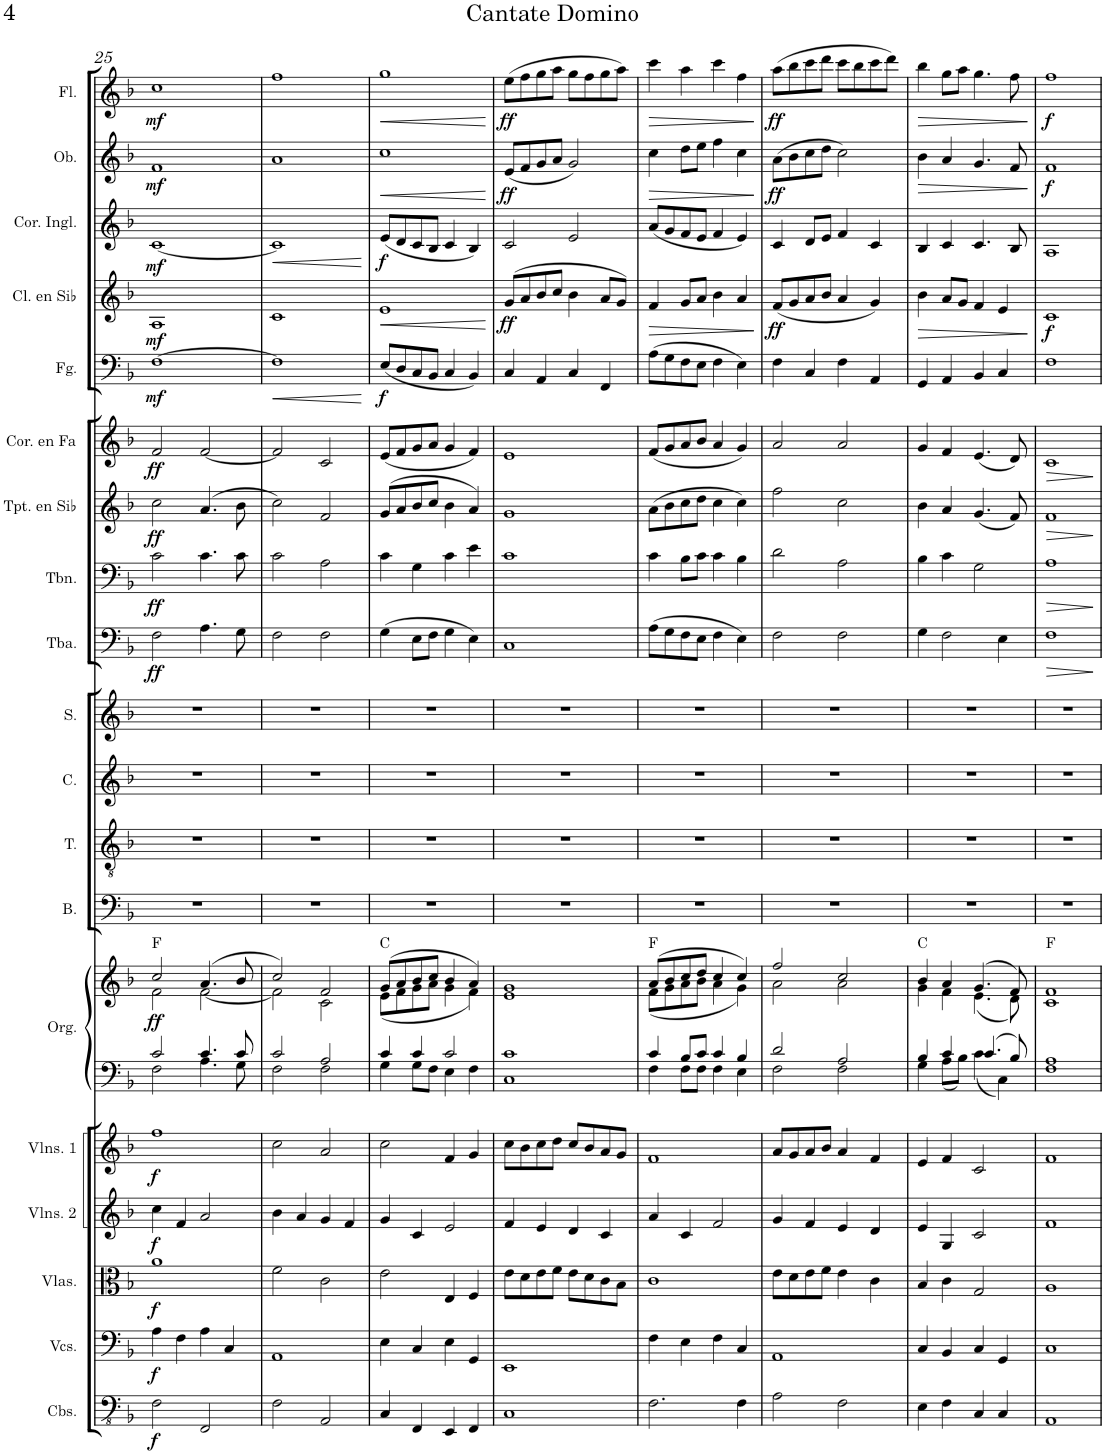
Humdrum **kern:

**kern	**dynam	**kern	**dynam	**kern	**dynam	**kern	**dynam	**kern	**dynam	**kern	**kern	**dynam	**harte	**kern	**kern	**kern	**kern	**kern	**dynam	**kern	**dynam	**kern	**dynam	**kern	**dynam	**kern	**dynam	**kern	**dynam	**kern	**dynam	**kern	**dynam	**kern	**dynam
*part19	*part19	*part18	*part18	*part17	*part17	*part16	*part16	*part15	*part15	*part14	*part14	*part14	*part14	*part13	*part12	*part11	*part10	*part9	*part9	*part8	*part8	*part7	*part7	*part6	*part6	*part5	*part5	*part4	*part4	*part3	*part3	*part2	*part2	*part1	*part1
*staff20	*staff20	*staff19	*staff19	*staff18	*staff18	*staff17	*staff17	*staff16	*staff16	*staff15	*staff14	*staff14/15	*	*staff13	*staff12	*staff11	*staff10	*staff9	*staff9	*staff8	*staff8	*staff7	*staff7	*staff6	*staff6	*staff5	*staff5	*staff4	*staff4	*staff3	*staff3	*staff2	*staff2	*staff1	*staff1
*I"Contrabajos	*	*I"Violonchelos	*	*I"Violas	*	*I"Violines 2	*	*I"Violines 1	*	*I"Órgano	*	*	*	*I"Bajo	*I"Tenor	*I"Contralto	*I"Soprano	*I"Tuba	*	*I"Trombón	*	*I"Trompeta en Sib	*	*I"Trompa en Fa	*	*I"Fagot	*	*I"Clarinete en Sib	*	*I"Corno inglés	*	*I"Oboe	*	*I"Flauta	*
*I'Cbs.	*	*I'Vcs.	*	*I'Vlas.	*	*I'Vlns. 2	*	*I'Vlns. 1	*	*	*	*	*	*I'B.	*I'T.	*I'C.	*I'S.	*I'Tba.	*	*I'Tbn.	*	*I'Tpt. en Sib	*	*	*	*I'Fg.	*	*I'Cl. en Sib	*	*I'Cor. Ingl.	*	*I'Ob.	*	*I'Fl.	*
!!LO:PB:g=z
*clefFv4	*	*clefF4	*	*clefC3	*	*clefG2	*	*clefG2	*	*clefF4	*clefG2	*	*	*clefF4	*clefGv2	*clefG2	*clefG2	*clefF4	*	*clefF4	*	*clefG2	*	*clefG2	*	*clefF4	*	*clefG2	*	*clefG2	*	*clefG2	*	*clefG2	*
*	*	*	*	*	*	*	*	*	*	*	*	*	*	*	*	*	*	*	*	*	*	*Trd1c2	*	*Trd4c7	*	*	*	*Trd1c2	*	*Trd4c7	*	*	*	*	*
*k[b-]	*	*k[b-]	*	*k[b-]	*	*k[b-]	*	*k[b-]	*	*k[b-]	*k[b-]	*	*	*k[b-]	*k[b-]	*k[b-]	*k[b-]	*k[b-]	*	*k[b-]	*	*k[b-]	*	*k[b-]	*	*k[b-]	*	*k[b-]	*	*k[b-]	*	*k[b-]	*	*k[b-]	*
*M4/4	*	*M4/4	*	*M4/4	*	*M4/4	*	*M4/4	*	*M4/4	*M4/4	*	*	*M4/4	*M4/4	*M4/4	*M4/4	*M4/4	*	*M4/4	*	*M4/4	*	*M4/4	*	*M4/4	*	*M4/4	*	*M4/4	*	*M4/4	*	*M4/4	*
*met(c)	*	*met(c)	*	*met(c)	*	*met(c)	*	*met(c)	*	*met(c)	*met(c)	*	*	*met(c)	*met(c)	*met(c)	*met(c)	*met(c)	*	*met(c)	*	*met(c)	*	*met(c)	*	*met(c)	*	*met(c)	*	*met(c)	*	*met(c)	*	*met(c)	*
=25	=25	=25	=25	=25	=25	=25	=25	=25	=25	=25	=25	=25	=25	=25	=25	=25	=25	=25	=25	=25	=25	=25	=25	=25	=25	=25	=25	=25	=25	=25	=25	=25	=25	=25	=25
*	*	*	*	*	*	*	*	*	*	*^	*^	*	*	*	*	*	*	*	*	*	*	*	*	*	*	*	*	*	*	*	*	*	*	*	*
!	!LO:DY:b	!	!LO:DY:b	!	!LO:DY:b	!	!LO:DY:b	!	!LO:DY:b	!	!	!	!	!LO:DY:b	!	!	!	!	!	!	!LO:DY:b	!	!LO:DY:b	!	!LO:DY:b	!	!LO:DY:b	!	!LO:DY:b	!	!LO:DY:b	!	!LO:DY:b	!	!LO:DY:b	!	!LO:DY:b
2FF\	f	4A\	f	1a	f	4cc\	f	1ff	f	2c/	2F\	2cc/	2f\	ff	F:maj	1r	1r	1r	1r	2F\	ff	2c\	ff	2cc\	ff	2f/	ff	[1F	mf	1A	mf	[1c	mf	1f	mf	1cc	mf
.	.	4F\	.	.	.	4f/	.	.	.	.	.	.	.	.	.	.	.	.	.	.	.	.	.	.	.	.	.	.	.	.	.	.	.	.	.	.	.
2FFF/	.	4A\	.	.	.	2a/	.	.	.	4.c/	4.A\	(4.a/	[2f\	.	.	.	.	.	.	4.A\	.	4.c\	.	(4.a/	.	[2f/	.	.	.	.	.	.	.	.	.	.	.
.	.	4C/	.	.	.	.	.	.	.	.	.	.	.	.	.	.	.	.	.	.	.	.	.	.	.	.	.	.	.	.	.	.	.	.	.	.	.
.	.	.	.	.	.	.	.	.	.	8c/	8G\	8b-/	.	.	.	.	.	.	.	8G\	.	8c\	.	8b-\	.	.	.	.	.	.	.	.	.	.	.	.	.
=26	=26	=26	=26	=26	=26	=26	=26	=26	=26	=26	=26	=26	=26	=26	=26	=26	=26	=26	=26	=26	=26	=26	=26	=26	=26	=26	=26	=26	=26	=26	=26	=26	=26	=26	=26	=26	=26
!	!	!	!	!	!	!	!	!	!	!	!	!	!	!	!	!	!	!	!	!	!	!	!	!	!	!	!	!	!LO:HP:b	!	!	!	!LO:HP:b	!	!	!	!
2FF\	.	1AA	.	2f\	.	4b-\	.	2cc\	.	2c/	2F\	2cc/)	2f\]	.	.	1r	1r	1r	1r	2F\	.	2c\	.	2cc\)	.	2f/]	.	1F]	<	1c	.	1c]	<	1a	.	1ff	.
.	.	.	.	.	.	4a/	.	.	.	.	.	.	.	.	.	.	.	.	.	.	.	.	.	.	.	.	.	.	.	.	.	.	.	.	.	.	.
2AAA/	.	.	.	2c\	.	4g/	.	2a/	.	2A/	2F\	2f/	2c\	.	.	.	.	.	.	2F\	.	2A\	.	2f/	.	2c/	.	.	.	.	.	.	.	.	.	.	.
.	.	.	.	.	.	4f/	.	.	.	.	.	.	.	.	.	.	.	.	.	.	.	.	.	.	.	.	.	.	.	.	.	.	.	.	.	.	.
*	*	*	*	*	*	*	*	*	*	*v	*v	*	*	*	*	*	*	*	*	*	*	*	*	*	*	*	*	*	*	*	*	*	*	*	*	*	*
*	*	*	*	*	*	*	*	*	*	*	*v	*v	*	*	*	*	*	*	*	*	*	*	*	*	*	*	*	*	*	*	*	*	*	*	*	*
.	.	.	.	.	.	.	.	.	.	.	.	.	.	.	.	.	.	.	.	.	.	.	.	.	.	.	[	.	.	.	[	.	.	.	.
=27	=27	=27	=27	=27	=27	=27	=27	=27	=27	=27	=27	=27	=27	=27	=27	=27	=27	=27	=27	=27	=27	=27	=27	=27	=27	=27	=27	=27	=27	=27	=27	=27	=27	=27	=27
*	*	*	*	*	*	*	*	*	*	*^	*^	*	*	*	*	*	*	*	*	*	*	*	*	*	*	*	*	*	*	*	*	*	*	*	*
!	!	!	!	!	!	!	!	!	!	!	!	!	!	!	!	!	!	!	!	!	!	!	!	!	!	!	!	!	!LO:DY:b	!	!LO:HP:b	!	!LO:DY:b	!	!LO:HP:b	!	!LO:HP:b
4CC/	.	4E\	.	2e\	.	4g/	.	2cc\	.	4c/	4G\	(8g/L	(8e\L	.	C:maj	1r	1r	1r	1r	(4G\	.	4c\	.	(8g/L	.	(8e/L	.	(8E/L	f	1e	<	(8e/L	f	1cc	<	1gg	<
.	.	.	.	.	.	.	.	.	.	.	.	8a/	8f\	.	.	.	.	.	.	.	.	.	.	8a/	.	8f/	.	8D/	.	.	.	8d/	.	.	.	.	.
4FFF/	.	4C/	.	.	.	4c/	.	.	.	4c/	8G\L	8b-/	8g\	.	.	.	.	.	.	8E\L	.	4G\	.	8b-/	.	8g/	.	8C/	.	.	.	8c/	.	.	.	.	.
.	.	.	.	.	.	.	.	.	.	.	8F\J	8cc/J	8a\J	.	.	.	.	.	.	8F\J	.	.	.	8cc/J	.	8a/J	.	8BB-/J	.	.	.	8B-/J	.	.	.	.	.
4EEE/	.	4E\	.	4E/	.	2e/	.	4f/	.	2c/	4E\	4b-/	4g\	.	.	.	.	.	.	4G\	.	4c\	.	4b-\	.	4g/	.	4C/	.	.	.	4c/	.	.	.	.	.
4FFF/	.	4GG/	.	4F/	.	.	.	4g/	.	.	4F\	4a/)	4f\)	.	.	.	.	.	.	4E\)	.	4e\	.	4a/)	.	4f/)	.	4BB-/)	.	.	.	4B-/)	.	.	.	.	.
*	*	*	*	*	*	*	*	*	*	*v	*v	*	*	*	*	*	*	*	*	*	*	*	*	*	*	*	*	*	*	*	*	*	*	*	*	*	*
*	*	*	*	*	*	*	*	*	*	*	*v	*v	*	*	*	*	*	*	*	*	*	*	*	*	*	*	*	*	*	*	*	*	*	*	*	*
.	.	.	.	.	.	.	.	.	.	.	.	.	.	.	.	.	.	.	.	.	.	.	.	.	.	.	.	.	[	.	.	.	[	.	[
=28	=28	=28	=28	=28	=28	=28	=28	=28	=28	=28	=28	=28	=28	=28	=28	=28	=28	=28	=28	=28	=28	=28	=28	=28	=28	=28	=28	=28	=28	=28	=28	=28	=28	=28	=28
*	*	*	*	*	*	*	*	*	*	*^	*^	*	*	*	*	*	*	*	*	*	*	*	*	*	*	*	*	*	*	*	*	*	*	*	*
!	!	!	!	!	!	!	!	!	!	!	!	!	!	!	!	!	!	!	!	!	!	!	!	!	!	!	!	!	!	!	!LO:DY:b	!	!	!	!LO:DY:b	!	!LO:DY:b
1CC	.	1EE	.	8e\L	.	4f/	.	8cc\L	.	1c	1C	1g	1e	.	.	1r	1r	1r	1r	1C	.	1c	.	1g	.	1e	.	4C/	.	(8g/L	ff	2c/	.	(8e/L	ff	(8ee\L	ff
.	.	.	.	8d\	.	.	.	8b-\	.	.	.	.	.	.	.	.	.	.	.	.	.	.	.	.	.	.	.	.	.	8a/	.	.	.	8f/	.	8ff\	.
.	.	.	.	8e\	.	4e/	.	8cc\	.	.	.	.	.	.	.	.	.	.	.	.	.	.	.	.	.	.	.	4AA/	.	8b-/	.	.	.	8g/	.	8gg\	.
.	.	.	.	8f\J	.	.	.	8dd\J	.	.	.	.	.	.	.	.	.	.	.	.	.	.	.	.	.	.	.	.	.	8cc/J	.	.	.	8a/J	.	8aa\J	.
.	.	.	.	8e\L	.	4d/	.	8cc/L	.	.	.	.	.	.	.	.	.	.	.	.	.	.	.	.	.	.	.	4C/	.	4b-\	.	2e/	.	2g/)	.	8gg\L	.
.	.	.	.	8d\	.	.	.	8b-/	.	.	.	.	.	.	.	.	.	.	.	.	.	.	.	.	.	.	.	.	.	.	.	.	.	.	.	8ff\	.
.	.	.	.	8c\	.	4c/	.	8a/	.	.	.	.	.	.	.	.	.	.	.	.	.	.	.	.	.	.	.	4FF/	.	8a/L	.	.	.	.	.	8gg\	.
.	.	.	.	8B-\J	.	.	.	8g/J	.	.	.	.	.	.	.	.	.	.	.	.	.	.	.	.	.	.	.	.	.	8g/J)	.	.	.	.	.	8aa\J)	.
=29	=29	=29	=29	=29	=29	=29	=29	=29	=29	=29	=29	=29	=29	=29	=29	=29	=29	=29	=29	=29	=29	=29	=29	=29	=29	=29	=29	=29	=29	=29	=29	=29	=29	=29	=29	=29	=29
!	!	!	!	!	!	!	!	!	!	!	!	!	!	!	!	!	!	!	!	!	!	!	!	!	!	!	!	!	!	!	!LO:HP:b	!	!	!	!LO:HP:b	!	!LO:HP:b
2.FF\	.	4F\	.	1c	.	4a/	.	1f	.	4c/	4F\	(8a/L	(8f\L	.	F:maj	1r	1r	1r	1r	(8A\L	.	4c\	.	(8a\L	.	(8f/L	.	(8A\L	.	4f/	>	(8a/L	.	4cc\	>	4ccc\	>
.	.	.	.	.	.	.	.	.	.	.	.	8b-/	8g\	.	.	.	.	.	.	8G\	.	.	.	8b-\	.	8g/	.	8G\	.	.	.	8g/	.	.	.	.	.
.	.	4E\	.	.	.	4c/	.	.	.	8B-/L	8F\L	8cc/	8a\	.	.	.	.	.	.	8F\	.	8B-\L	.	8cc\	.	8a/	.	8F\	.	8g/L	.	8f/	.	8dd\L	.	4aa\	.
.	.	.	.	.	.	.	.	.	.	8c/J	8F\J	8dd/J	8b-\J	.	.	.	.	.	.	8E\J	.	8c\J	.	8dd\J	.	8b-/J	.	8E\J	.	8a/J	.	8e/J	.	8ee\J	.	.	.
.	.	4F\	.	.	.	2f/	.	.	.	4c/	4F\	4cc/	4a\	.	.	.	.	.	.	4F\	.	4c\	.	4cc\	.	4a/	.	4F\	.	4b-\	.	4f/	.	4ff\	.	4ccc\	.
4FF\	.	4C/	.	.	.	.	.	.	.	4B-/	4E\	4cc/)	4g\)	.	.	.	.	.	.	4E\)	.	4B-\	.	4cc\)	.	4g/)	.	4E\)	.	4a/	.	4e/)	.	4cc\	.	4ff\	.
*	*	*	*	*	*	*	*	*	*	*v	*v	*	*	*	*	*	*	*	*	*	*	*	*	*	*	*	*	*	*	*	*	*	*	*	*	*	*
*	*	*	*	*	*	*	*	*	*	*	*v	*v	*	*	*	*	*	*	*	*	*	*	*	*	*	*	*	*	*	*	*	*	*	*	*	*
.	.	.	.	.	.	.	.	.	.	.	.	.	.	.	.	.	.	.	.	.	.	.	.	.	.	.	.	.	]	.	.	.	]	.	]
=30	=30	=30	=30	=30	=30	=30	=30	=30	=30	=30	=30	=30	=30	=30	=30	=30	=30	=30	=30	=30	=30	=30	=30	=30	=30	=30	=30	=30	=30	=30	=30	=30	=30	=30	=30
*	*	*	*	*	*	*	*	*	*	*^	*^	*	*	*	*	*	*	*	*	*	*	*	*	*	*	*	*	*	*	*	*	*	*	*	*
!	!	!	!	!	!	!	!	!	!	!	!	!	!	!	!	!	!	!	!	!	!	!	!	!	!	!	!	!	!	!	!LO:DY:b	!	!	!	!LO:DY:b	!	!LO:DY:b
2AA\	.	1AA	.	8e\L	.	4g/	.	8a/L	.	2d/	2F\	2ff/	2a\	.	.	1r	1r	1r	1r	2F\	.	2d\	.	2ff\	.	2a/	.	4F\	.	(8f/L	ff	4c/	.	(8a\L	ff	(8aa\L	ff
.	.	.	.	8d\	.	.	.	8g/	.	.	.	.	.	.	.	.	.	.	.	.	.	.	.	.	.	.	.	.	.	8g/	.	.	.	8b-\	.	8bb-\	.
.	.	.	.	8e\	.	4f/	.	8a/	.	.	.	.	.	.	.	.	.	.	.	.	.	.	.	.	.	.	.	4C/	.	8a/	.	8d/L	.	8cc\	.	8ccc\	.
.	.	.	.	8f\J	.	.	.	8b-/J	.	.	.	.	.	.	.	.	.	.	.	.	.	.	.	.	.	.	.	.	.	8b-/J	.	8e/J	.	8dd\J	.	8ddd\J	.
2FF\	.	.	.	4e\	.	4e/	.	4a/	.	2A/	2F\	2cc/	2a\	.	.	.	.	.	.	2F\	.	2A\	.	2cc\	.	2a/	.	4F\	.	4a/	.	4f/	.	2cc\)	.	8ccc\L	.
.	.	.	.	.	.	.	.	.	.	.	.	.	.	.	.	.	.	.	.	.	.	.	.	.	.	.	.	.	.	.	.	.	.	.	.	8bb-\	.
.	.	.	.	4c\	.	4d/	.	4f/	.	.	.	.	.	.	.	.	.	.	.	.	.	.	.	.	.	.	.	4AA/	.	4g/)	.	4c/	.	.	.	8ccc\	.
.	.	.	.	.	.	.	.	.	.	.	.	.	.	.	.	.	.	.	.	.	.	.	.	.	.	.	.	.	.	.	.	.	.	.	.	8ddd\J)	.
=31	=31	=31	=31	=31	=31	=31	=31	=31	=31	=31	=31	=31	=31	=31	=31	=31	=31	=31	=31	=31	=31	=31	=31	=31	=31	=31	=31	=31	=31	=31	=31	=31	=31	=31	=31	=31	=31
!	!	!	!	!	!	!	!	!	!	!	!	!	!	!	!	!	!	!	!	!	!	!	!	!	!	!	!	!	!	!	!LO:HP:b	!	!	!	!LO:HP:b	!	!LO:HP:b
4EE\	.	4C/	.	4B-/	.	4e/	.	4e/	.	4B-/	4G\	4b-/	4g\	.	C:maj	1r	1r	1r	1r	4G\	.	4B-\	.	4b-\	.	4g/	.	4GG/	.	4b-\	>	4B-/	.	4b-\	>	4bb-\	>
4FF\	.	4BB-/	.	4c\	.	4G/	.	4f/	.	4c/	8A\L	4a/	4f\	.	.	.	.	.	.	2F\	.	4c\	.	4a/	.	4f/	.	4AA/	.	8a/L	.	4c/	.	4a/	.	8gg\L	.
.	.	.	.	.	.	.	.	.	.	.	8B-\J	.	.	.	.	.	.	.	.	.	.	.	.	.	.	.	.	.	.	8g/J	.	.	.	.	.	8aa\J	.
4CC/	.	4C/	.	2G/	.	2c/	.	2c/	.	4.c/	4c\	(4.g/	(4.e\	.	.	.	.	.	.	.	.	2G\	.	(4.g/	.	(4.e/	.	4BB-/	.	4f/	.	4.c/	.	4.g/	.	4.gg\	.
4CC/	.	4GG/	.	.	.	.	.	.	.	.	4C\	.	.	.	.	.	.	.	.	4E\	.	.	.	.	.	.	.	4C/	.	4e/	.	.	.	.	.	.	.
.	.	.	.	.	.	.	.	.	.	8B-/	.	8f/)	8d\)	.	.	.	.	.	.	.	.	.	.	8f/)	.	8d/)	.	.	.	.	.	8B-/	.	8f/	.	8ff\	.
*	*	*	*	*	*	*	*	*	*	*v	*v	*	*	*	*	*	*	*	*	*	*	*	*	*	*	*	*	*	*	*	*	*	*	*	*	*	*
*	*	*	*	*	*	*	*	*	*	*	*v	*v	*	*	*	*	*	*	*	*	*	*	*	*	*	*	*	*	*	*	*	*	*	*	*	*
.	.	.	.	.	.	.	.	.	.	.	.	.	.	.	.	.	.	.	.	.	.	.	.	.	.	.	.	.	]	.	.	.	]	.	]
=32	=32	=32	=32	=32	=32	=32	=32	=32	=32	=32	=32	=32	=32	=32	=32	=32	=32	=32	=32	=32	=32	=32	=32	=32	=32	=32	=32	=32	=32	=32	=32	=32	=32	=32	=32
*	*	*	*	*	*	*	*	*	*	*^	*^	*	*	*	*	*	*	*	*	*	*	*	*	*	*	*	*	*	*	*	*	*	*	*	*
!	!	!	!	!	!	!	!	!	!	!	!	!	!	!	!	!	!	!	!	!	!LO:HP:b	!	!LO:HP:b	!	!LO:HP:b	!	!LO:HP:b	!	!	!	!LO:DY:b	!	!	!	!LO:DY:b	!	!LO:DY:b
1AAA	.	1C	.	1A	.	1f	.	1f	.	1A	1F	1f	1c	.	F:maj	1r	1r	1r	1r	1F	>	1A	>	1f	>	1c	>	1F	.	1c	f	1A	.	1f	f	1ff	f
*	*	*	*	*	*	*	*	*	*	*v	*v	*	*	*	*	*	*	*	*	*	*	*	*	*	*	*	*	*	*	*	*	*	*	*	*	*	*
*	*	*	*	*	*	*	*	*	*	*	*v	*v	*	*	*	*	*	*	*	*	*	*	*	*	*	*	*	*	*	*	*	*	*	*	*	*
.	.	.	.	.	.	.	.	.	.	.	.	.	.	.	.	.	.	.	]	.	]	.	]	.	]	.	.	.	.	.	.	.	.	.	.
=	=	=	=	=	=	=	=	=	=	=	=	=	=	=	=	=	=	=	=	=	=	=	=	=	=	=	=	=	=	=	=	=	=	=	=
*-	*-	*-	*-	*-	*-	*-	*-	*-	*-	*-	*-	*-	*-	*-	*-	*-	*-	*-	*-	*-	*-	*-	*-	*-	*-	*-	*-	*-	*-	*-	*-	*-	*-	*-	*-
